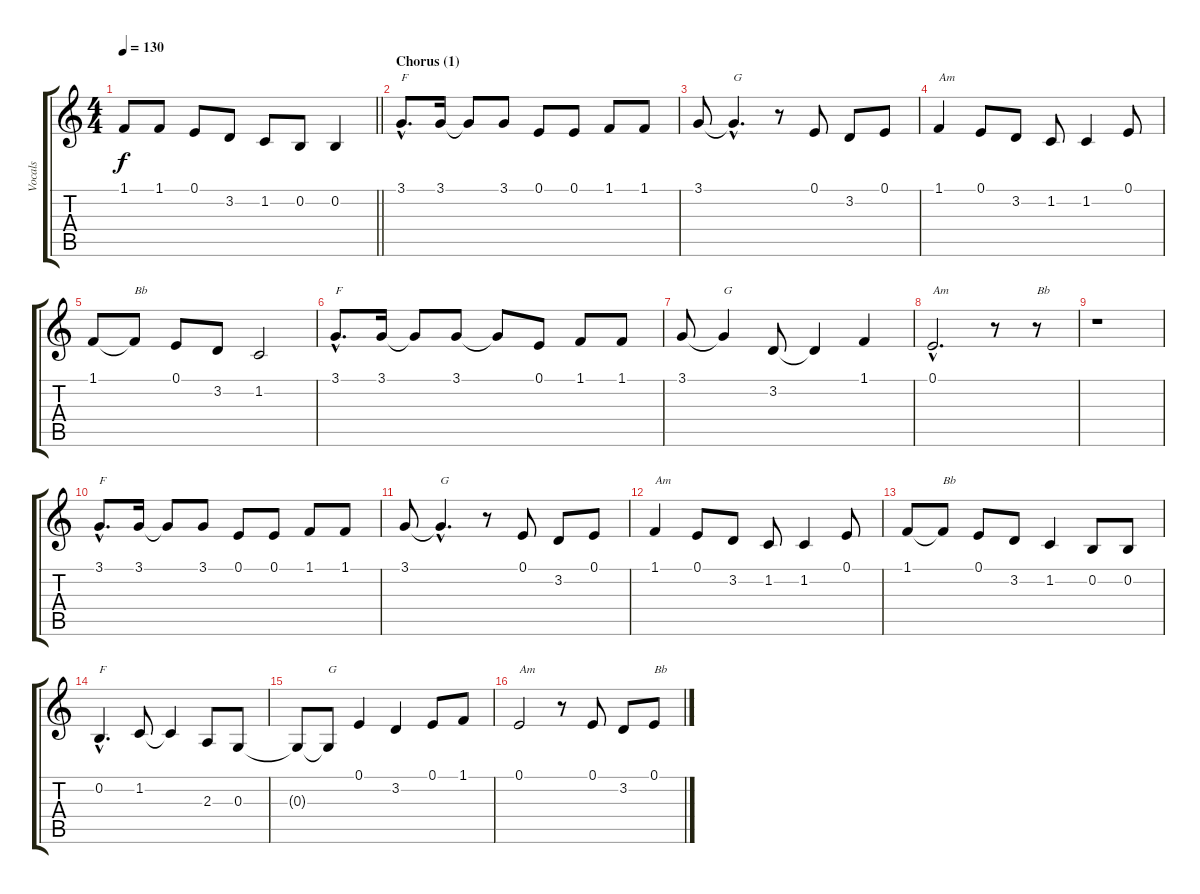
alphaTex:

\track ("Vocals" "Vocals") {instrument sopranosax}
\staff {score tabs}
\tuning (E4 B3 G3 D3 A2 E2) {hide}
\ts (4 4)
\tempo 130
\clef g2
\barLineRight lightlight
\ks c
1.1{t}.8{dy f} 1.1.8 0.1.8 3.2.8 1.2.8 0.2.8 0.2.4 |
\section ("" "Chorus (1)")
3.1{hac}.8{d txt "F"} 3.1.16 3.1{t}.8 3.1.8 0.1.8 0.1.8 1.1.8 1.1.8 |
3.1.8 3.1{hac t}.4{d txt "G"} r.8 0.1.8 3.2.8 0.1.8 |
1.1.4{txt "Am"} 0.1.8 3.2.8 1.2.8 1.2.4 0.1.8 |
1.1.8 1.1{t}.8{txt "Bb"} 0.1.8 3.2.8 1.2.2 |
3.1{hac}.8{d txt "F"} 3.1.16 3.1{t}.8 3.1.8 3.1{t}.8 0.1.8 1.1.8 1.1.8 |
3.1.8 3.1{t}.4{txt "G"} 3.2.8 3.2{t}.4 1.1.4 |
0.1{hac}.2{d txt "Am"} r.8 r.8{txt "Bb"} |
r.1 |
3.1{hac}.8{d txt "F"} 3.1.16 3.1{t}.8 3.1.8 0.1.8 0.1.8 1.1.8 1.1.8 |
3.1.8 3.1{hac t}.4{d txt "G"} r.8 0.1.8 3.2.8 0.1.8 |
1.1.4{txt "Am"} 0.1.8 3.2.8 1.2.8 1.2.4 0.1.8 |
1.1.8 1.1{t}.8{txt "Bb"} 0.1.8 3.2.8 1.2.4 0.2.8 0.2.8 |
0.2{hac}.4{d txt "F"} 1.2.8 1.2{t}.4 2.3.8 0.3.8 |
0.3{t}.8 0.3{t}.8{txt "G"} 0.1.4 3.2.4 0.1.8 1.1.8 |
0.1.2{txt "Am"} r.8 0.1.8 3.2.8 0.1.8{txt "Bb"}
